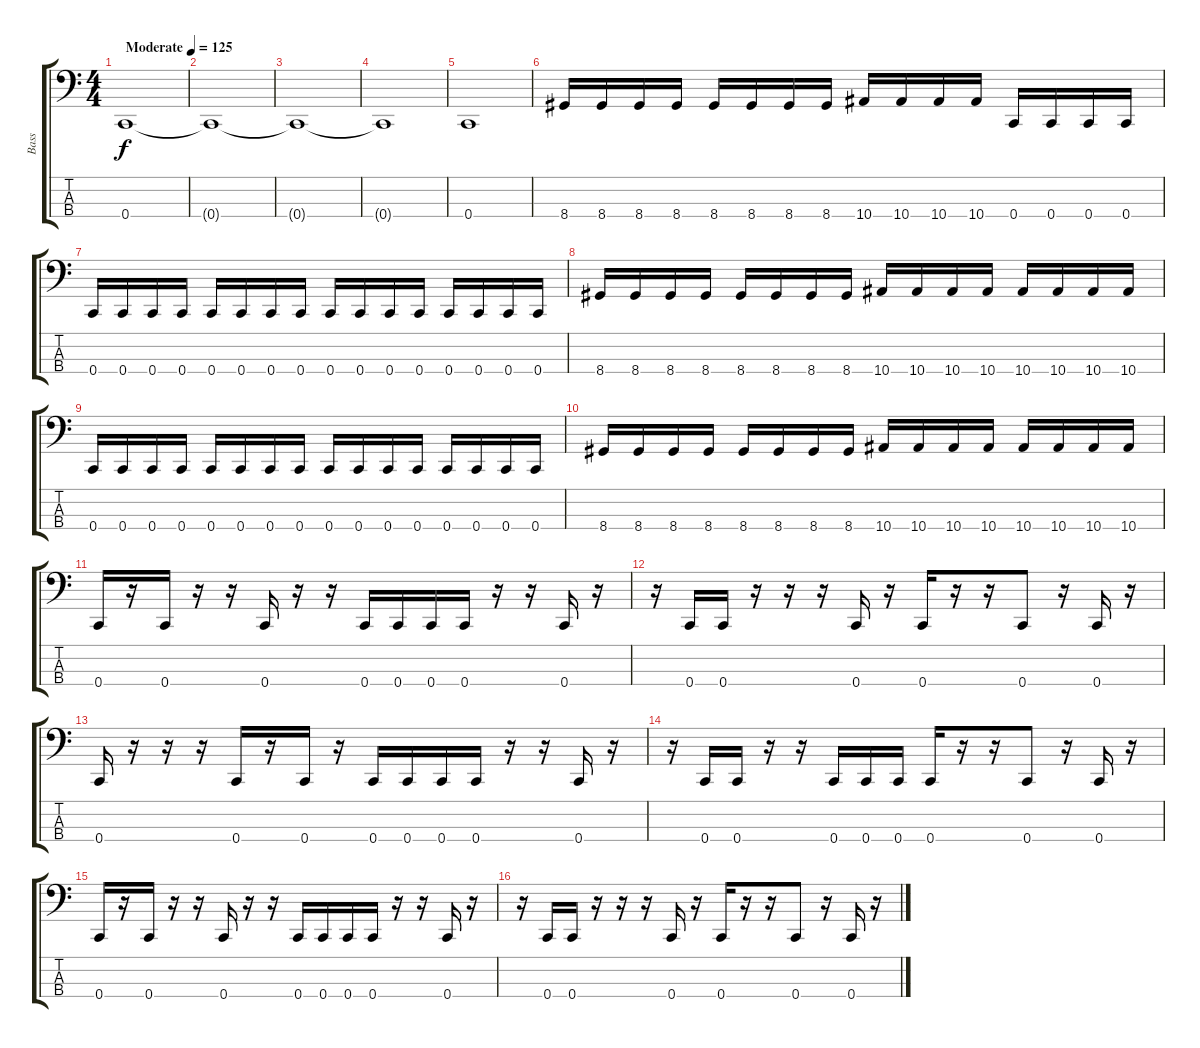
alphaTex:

\track ("Bass" "Bass") {instrument electricbassfinger}
\staff {score tabs}
\tuning (F2 C2 G1 C1) {hide}
\ts (4 4)
\tempo (125 "Moderate")
\clef f4
\ks c
0.4.1{dy f instrument electricbassfinger} |
0.4{t}.1 |
0.4{t}.1 |
0.4{t}.1 |
0.4.1 |
8.4.16 8.4.16 8.4.16 8.4.16 8.4.16 8.4.16 8.4.16 8.4.16 10.4.16 10.4.16 10.4.16 10.4.16 0.4.16 0.4.16 0.4.16 0.4.16 |
0.4.16 0.4.16 0.4.16 0.4.16 0.4.16 0.4.16 0.4.16 0.4.16 0.4.16 0.4.16 0.4.16 0.4.16 0.4.16 0.4.16 0.4.16 0.4.16 |
8.4.16 8.4.16 8.4.16 8.4.16 8.4.16 8.4.16 8.4.16 8.4.16 10.4.16 10.4.16 10.4.16 10.4.16 10.4.16 10.4.16 10.4.16 10.4.16 |
0.4.16 0.4.16 0.4.16 0.4.16 0.4.16 0.4.16 0.4.16 0.4.16 0.4.16 0.4.16 0.4.16 0.4.16 0.4.16 0.4.16 0.4.16 0.4.16 |
8.4.16 8.4.16 8.4.16 8.4.16 8.4.16 8.4.16 8.4.16 8.4.16 10.4.16 10.4.16 10.4.16 10.4.16 10.4.16 10.4.16 10.4.16 10.4.16 |
0.4.16 r.16 0.4.16 r.16 r.16 0.4.16 r.16 r.16 0.4.16 0.4.16 0.4.16 0.4.16 r.16 r.16 0.4.16 r.16 |
r.16 0.4.16 0.4.16 r.16 r.16 r.16 0.4.16 r.16 0.4.16 r.16 r.16 0.4.8 r.16 0.4.16 r.16 |
0.4.16 r.16 r.16 r.16 0.4.16 r.16 0.4.16 r.16 0.4.16 0.4.16 0.4.16 0.4.16 r.16 r.16 0.4.16 r.16 |
r.16 0.4.16 0.4.16 r.16 r.16 0.4.16 0.4.16 0.4.16 0.4.16 r.16 r.16 0.4.8 r.16 0.4.16 r.16 |
0.4.16 r.16 0.4.16 r.16 r.16 0.4.16 r.16 r.16 0.4.16 0.4.16 0.4.16 0.4.16 r.16 r.16 0.4.16 r.16 |
r.16 0.4.16 0.4.16 r.16 r.16 r.16 0.4.16 r.16 0.4.16 r.16 r.16 0.4.8 r.16 0.4.16 r.16
